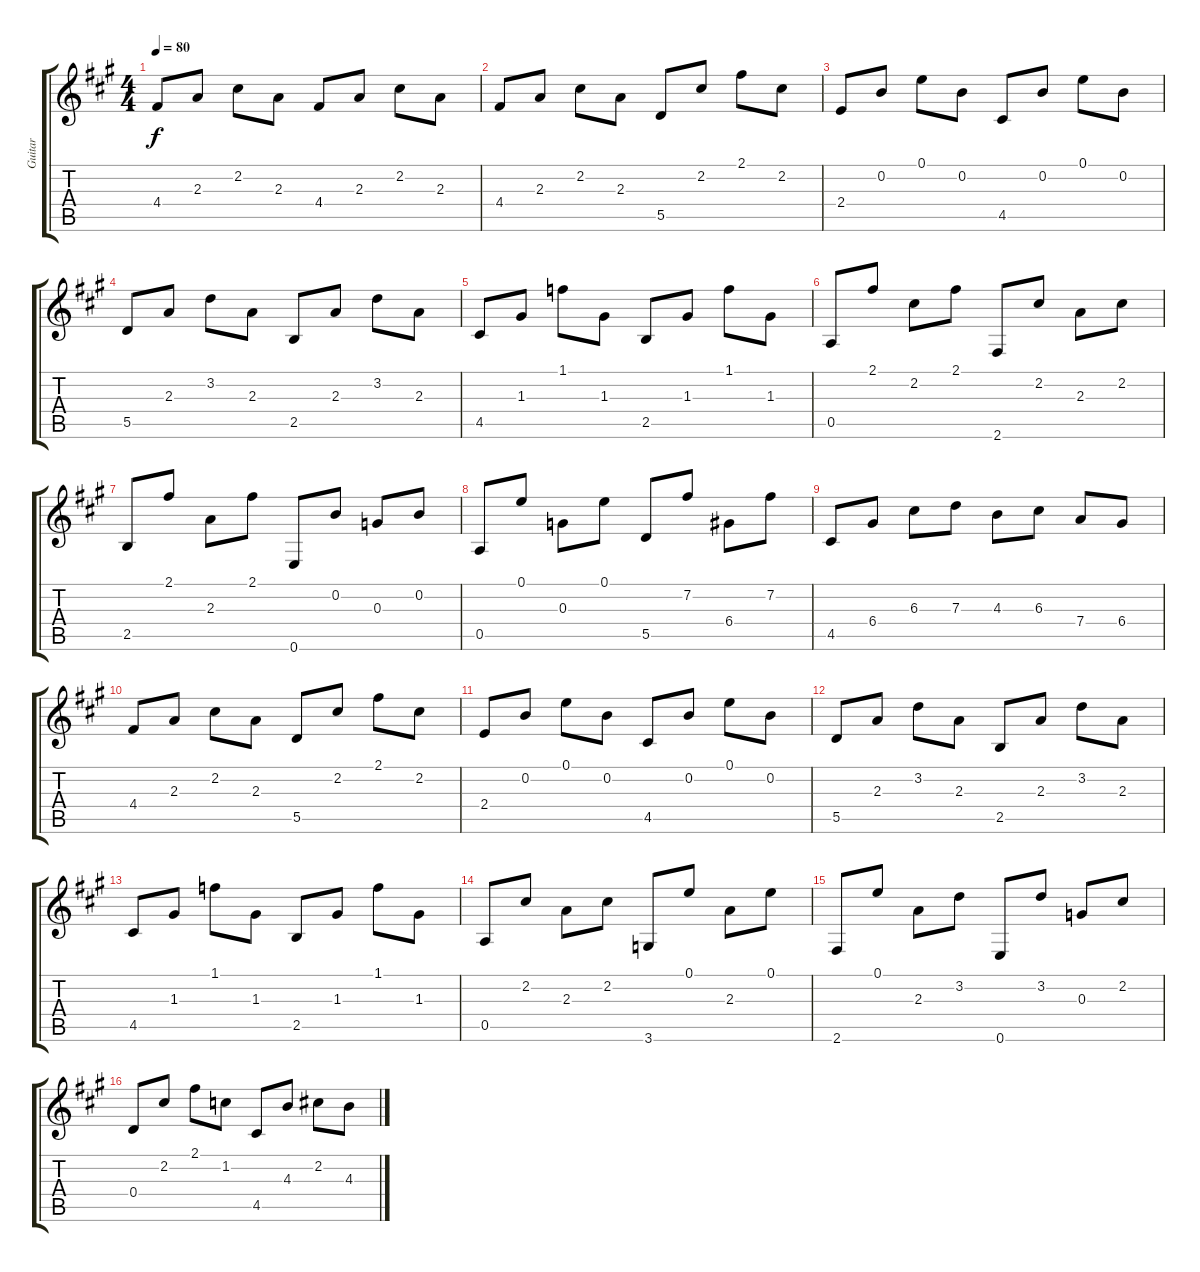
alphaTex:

\track ("Guitar" "Guitar") {instrument acousticguitarnylon}
\staff {score tabs}
\tuning (E4 B3 G3 D3 A2 E2) {hide}
\ts (4 4)
\tempo 80
\clef g2
\ks a
4.4.8{dy f instrument acousticguitarnylon} 2.3.8 2.2.8 2.3.8 4.4.8 2.3.8 2.2.8 2.3.8 |
4.4.8 2.3.8 2.2.8 2.3.8 5.5.8 2.2.8 2.1.8 2.2.8 |
2.4.8 0.2.8 0.1.8 0.2.8 4.5.8 0.2.8 0.1.8 0.2.8 |
5.5.8 2.3.8 3.2.8 2.3.8 2.5.8 2.3.8 3.2.8 2.3.8 |
4.5.8 1.3.8 1.1.8 1.3.8 2.5.8 1.3.8 1.1.8 1.3.8 |
0.5.8 2.1.8 2.2.8 2.1.8 2.6.8 2.2.8 2.3.8 2.2.8 |
2.5.8 2.1.8 2.3.8 2.1.8 0.6.8 0.2.8 0.3.8 0.2.8 |
0.5.8 0.1.8 0.3.8 0.1.8 5.5.8 7.2.8 6.4.8 7.2.8 |
4.5.8 6.4.8 6.3.8 7.3.8 4.3.8 6.3.8 7.4.8 6.4.8 |
4.4.8 2.3.8 2.2.8 2.3.8 5.5.8 2.2.8 2.1.8 2.2.8 |
2.4.8 0.2.8 0.1.8 0.2.8 4.5.8 0.2.8 0.1.8 0.2.8 |
5.5.8 2.3.8 3.2.8 2.3.8 2.5.8 2.3.8 3.2.8 2.3.8 |
4.5.8 1.3.8 1.1.8 1.3.8 2.5.8 1.3.8 1.1.8 1.3.8 |
0.5.8 2.2.8 2.3.8 2.2.8 3.6.8 0.1.8 2.3.8 0.1.8 |
2.6.8 0.1.8 2.3.8 3.2.8 0.6.8 3.2.8 0.3.8 2.2.8 |
0.4.8 2.2.8 2.1.8 1.2.8 4.5.8 4.3.8 2.2.8 4.3.8
